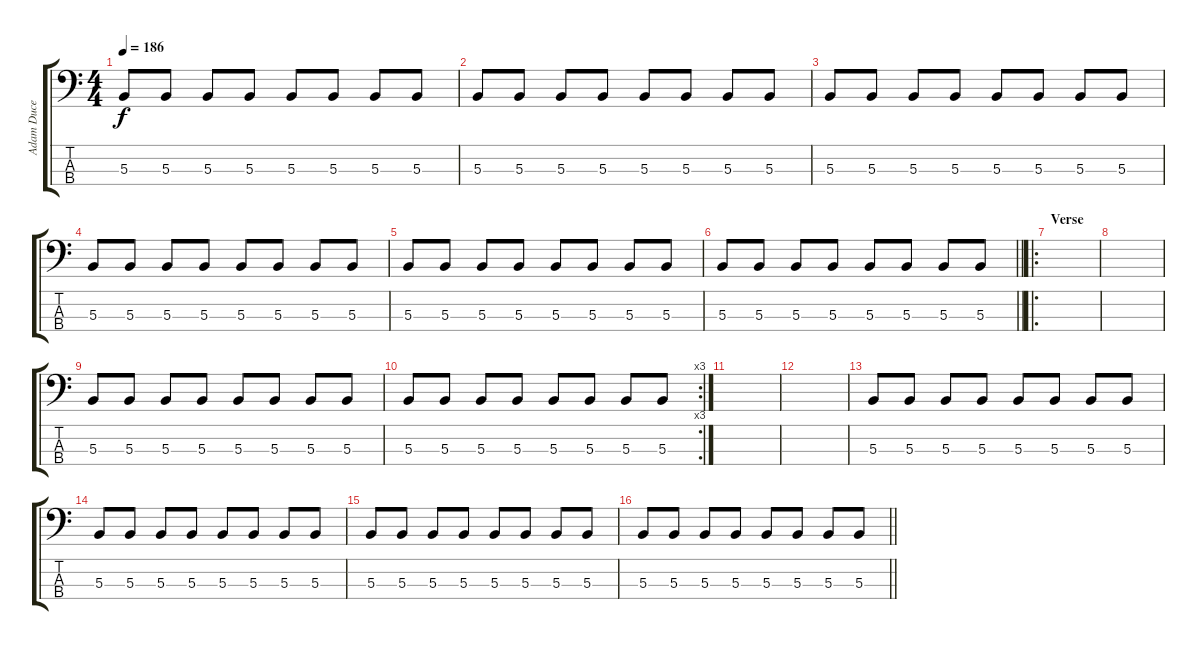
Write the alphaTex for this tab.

\track ("Adam Duce" "Adam Duce") {instrument electricbasspick}
\staff {score tabs}
\tuning (E2 B1 Gb1 B0) {hide}
\ts (4 4)
\tempo 186
\clef f4
\ks c
5.3.8{dy f} 5.3.8 5.3.8 5.3.8 5.3.8 5.3.8 5.3.8 5.3.8 |
5.3.8 5.3.8 5.3.8 5.3.8 5.3.8 5.3.8 5.3.8 5.3.8 |
5.3.8 5.3.8 5.3.8 5.3.8 5.3.8 5.3.8 5.3.8 5.3.8 |
5.3.8 5.3.8 5.3.8 5.3.8 5.3.8 5.3.8 5.3.8 5.3.8 |
5.3.8 5.3.8 5.3.8 5.3.8 5.3.8 5.3.8 5.3.8 5.3.8 |
\barLineRight lightlight
5.3.8 5.3.8 5.3.8 5.3.8 5.3.8 5.3.8 5.3.8 5.3.8 |
\ro
\section ("" "Verse")
|
|
5.3.8 5.3.8 5.3.8 5.3.8 5.3.8 5.3.8 5.3.8 5.3.8 |
\rc 3
5.3.8 5.3.8 5.3.8 5.3.8 5.3.8 5.3.8 5.3.8 5.3.8 |
|
|
5.3.8 5.3.8 5.3.8 5.3.8 5.3.8 5.3.8 5.3.8 5.3.8 |
5.3.8 5.3.8 5.3.8 5.3.8 5.3.8 5.3.8 5.3.8 5.3.8 |
5.3.8 5.3.8 5.3.8 5.3.8 5.3.8 5.3.8 5.3.8 5.3.8 |
\barLineRight lightlight
5.3.8 5.3.8 5.3.8 5.3.8 5.3.8 5.3.8 5.3.8 5.3.8
